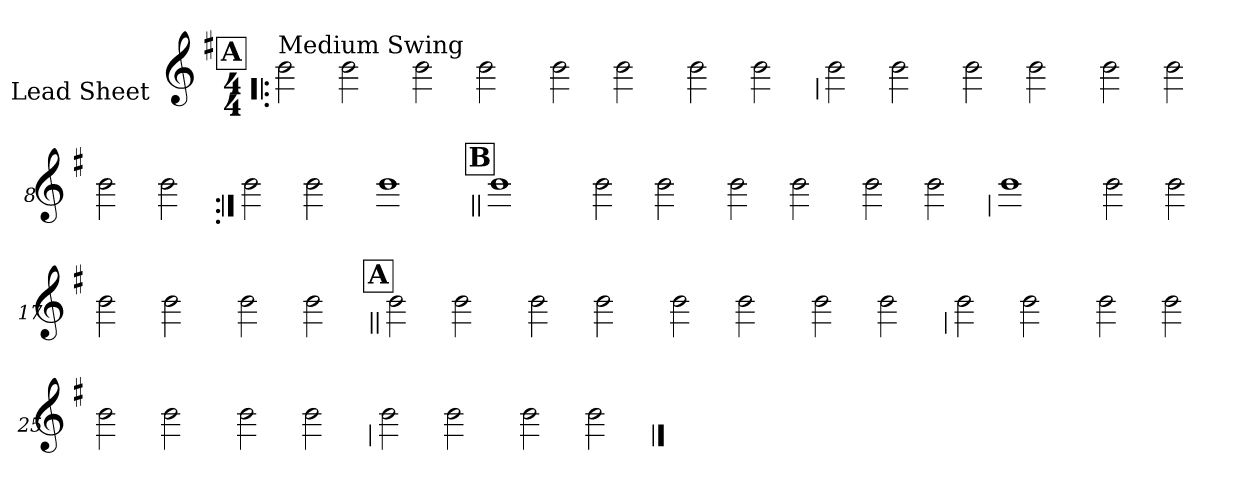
**kern
*part1
*staff1
*I"Lead Sheet
*stria0
*clefG2
*k[f#]
*G:
*M4/4
!!LO:REH:place=s1:a:t=A
=1!|:
!LO:TX:a:t=Medium Swing
2b
2b
=2-
2b
2b
=3-
2b
2b
=4-
2b
2b
!!LO:LB:g=z
=5
2b
2b
=6-
2b
2b
=7-
2b
2b
=8-
2b
2b
!!LO:LB:g=z
=9:|!
2b
2b
=10-
1b
!!LO:LB:g=z
!!LO:REH:place=s1:a:t=B
=11||
1b
=12-
2b
2b
=13-
2b
2b
=14-
2b
2b
!!LO:LB:g=z
=15
1b
=16-
2b
2b
=17-
2b
2b
=18-
2b
2b
!!LO:LB:g=z
!!LO:REH:place=s1:a:t=A
=19||
2b
2b
=20-
2b
2b
=21-
2b
2b
=22-
2b
2b
!!LO:LB:g=z
=23
2b
2b
=24-
2b
2b
=25-
2b
2b
=26-
2b
2b
!!LO:LB:g=z
=27
2b
2b
=28-
2b
2b
==
*-
